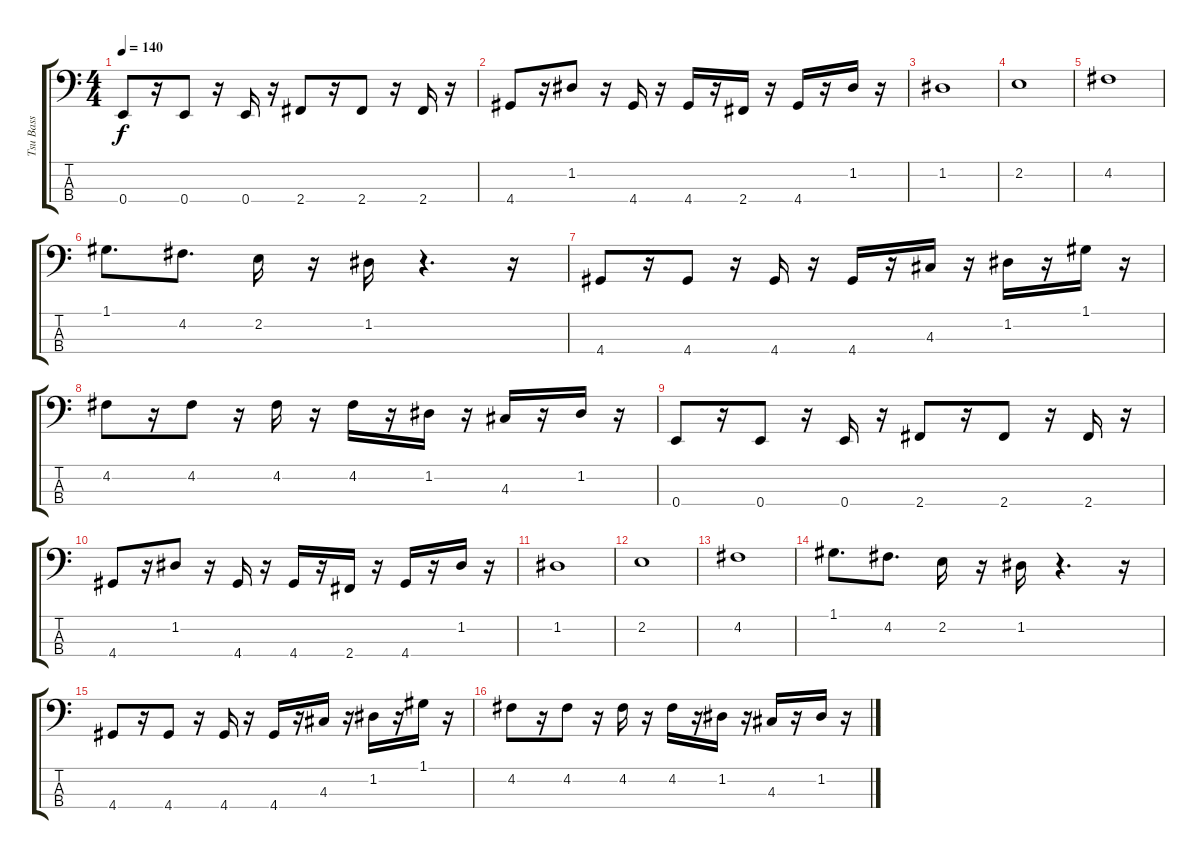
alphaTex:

\track ("Tsu Bass" "Tsu Bass") {instrument electricbassfinger}
\staff {score tabs}
\tuning (G2 D2 A1 E1) {hide}
\ts (4 4)
\tempo 140
\clef f4
\ks c
0.4.8{dy f} r.16 0.4.8 r.16 0.4.16 r.16 2.4.8 r.16 2.4.8 r.16 2.4.16 r.16 |
4.4.8 r.16 1.2.8 r.16 4.4.16 r.16 4.4.16 r.16 2.4.16 r.16 4.4.16 r.16 1.2.16 r.16 |
1.2.1 |
2.2.1 |
4.2.1 |
1.1.8{d} 4.2.8{d} 2.2.16 r.16 1.2.16 r.4{d} r.16 |
4.4.8 r.16 4.4.8 r.16 4.4.16 r.16 4.4.16 r.16 4.3.16 r.16 1.2.16 r.16 1.1.16 r.16 |
4.2.8 r.16 4.2.8 r.16 4.2.16 r.16 4.2.16 r.16 1.2.16 r.16 4.3.16 r.16 1.2.16 r.16 |
0.4.8 r.16 0.4.8 r.16 0.4.16 r.16 2.4.8 r.16 2.4.8 r.16 2.4.16 r.16 |
4.4.8 r.16 1.2.8 r.16 4.4.16 r.16 4.4.16 r.16 2.4.16 r.16 4.4.16 r.16 1.2.16 r.16 |
1.2.1 |
2.2.1 |
4.2.1 |
1.1.8{d} 4.2.8{d} 2.2.16 r.16 1.2.16 r.4{d} r.16 |
4.4.8 r.16 4.4.8 r.16 4.4.16 r.16 4.4.16 r.16 4.3.16 r.16 1.2.16 r.16 1.1.16 r.16 |
4.2.8 r.16 4.2.8 r.16 4.2.16 r.16 4.2.16 r.16 1.2.16 r.16 4.3.16 r.16 1.2.16 r.16
